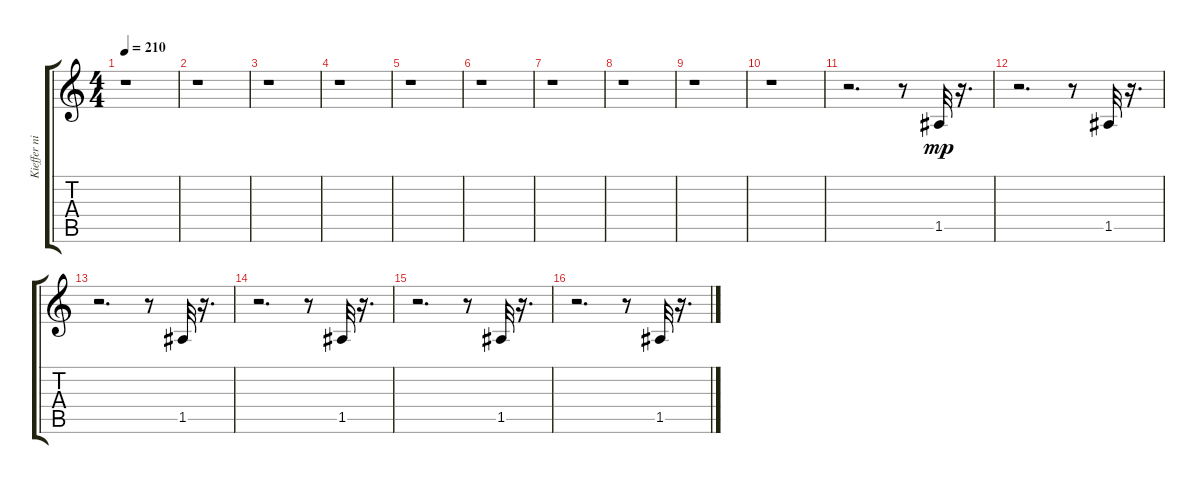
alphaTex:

\track ("Kieffer nicolas" "Kieffer ni") {instrument acousticguitarnylon}
\staff {score tabs}
\tuning (E4 B3 G3 D3 A2 E2) {hide}
\ts (4 4)
\tempo 210
\clef g2
\ks c
r.1{dy mp} |
r.1 |
r.1 |
r.1 |
r.1 |
r.1 |
r.1 |
r.1 |
r.1 |
r.1 |
r.2{d} r.8 1.5.32 r.16{d} |
r.2{d} r.8 1.5.32 r.16{d} |
r.2{d} r.8 1.5.32 r.16{d} |
r.2{d} r.8 1.5.32 r.16{d} |
r.2{d} r.8 1.5.32 r.16{d} |
r.2{d} r.8 1.5.32 r.16{d}
